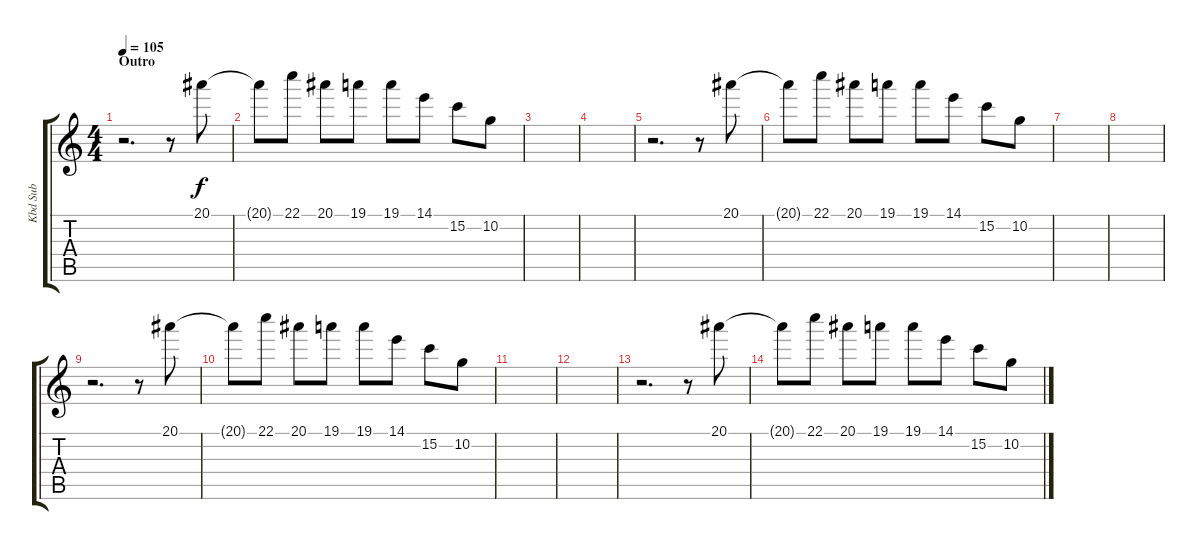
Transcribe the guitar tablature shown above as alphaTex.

\track ("Kbd Sub" "Kbd Sub") {instrument lead1square}
\staff {score tabs}
\tuning (D5 A4 F4 C4 G3 D3) {hide}
\ts (4 4)
\section ("" "Outro")
\tempo 105
\clef g2
\ks c
r.2{d dy f} r.8 20.1.8 |
20.1{t}.8 22.1.8 20.1.8 19.1.8 19.1.8 14.1.8 15.2.8 10.2.8 |
|
|
r.2{d} r.8 20.1.8 |
20.1{t}.8 22.1.8 20.1.8 19.1.8 19.1.8 14.1.8 15.2.8 10.2.8 |
|
|
r.2{d} r.8 20.1.8 |
20.1{t}.8 22.1.8 20.1.8 19.1.8 19.1.8 14.1.8 15.2.8 10.2.8 |
|
|
r.2{d} r.8 20.1.8 |
20.1{t}.8 22.1.8 20.1.8 19.1.8 19.1.8 14.1.8 15.2.8 10.2.8
